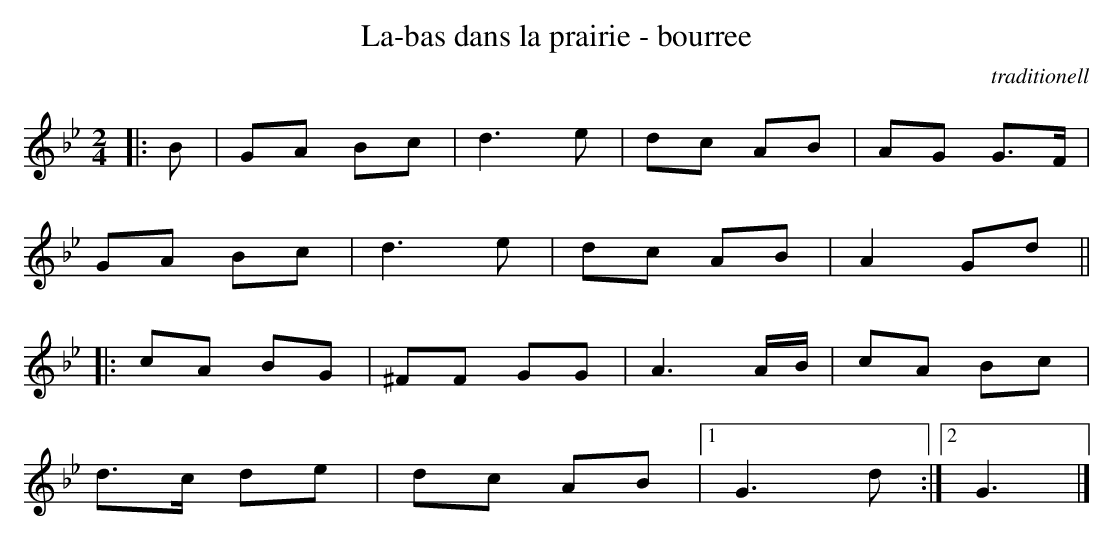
X:1
T:La-bas dans la prairie - bourree
C:traditionell
M:2/4
L:1/8
K:Gm
|:B|GA Bc|d3e|dc AB|AG G3/2F/2|
GA Bc|d3e|dc AB|A2 Gd||
|:cA BG|^FF GG|A3A/2B/2|cA Bc|
d3/2c/2 de|dc AB|1G3d:|2G3|]
